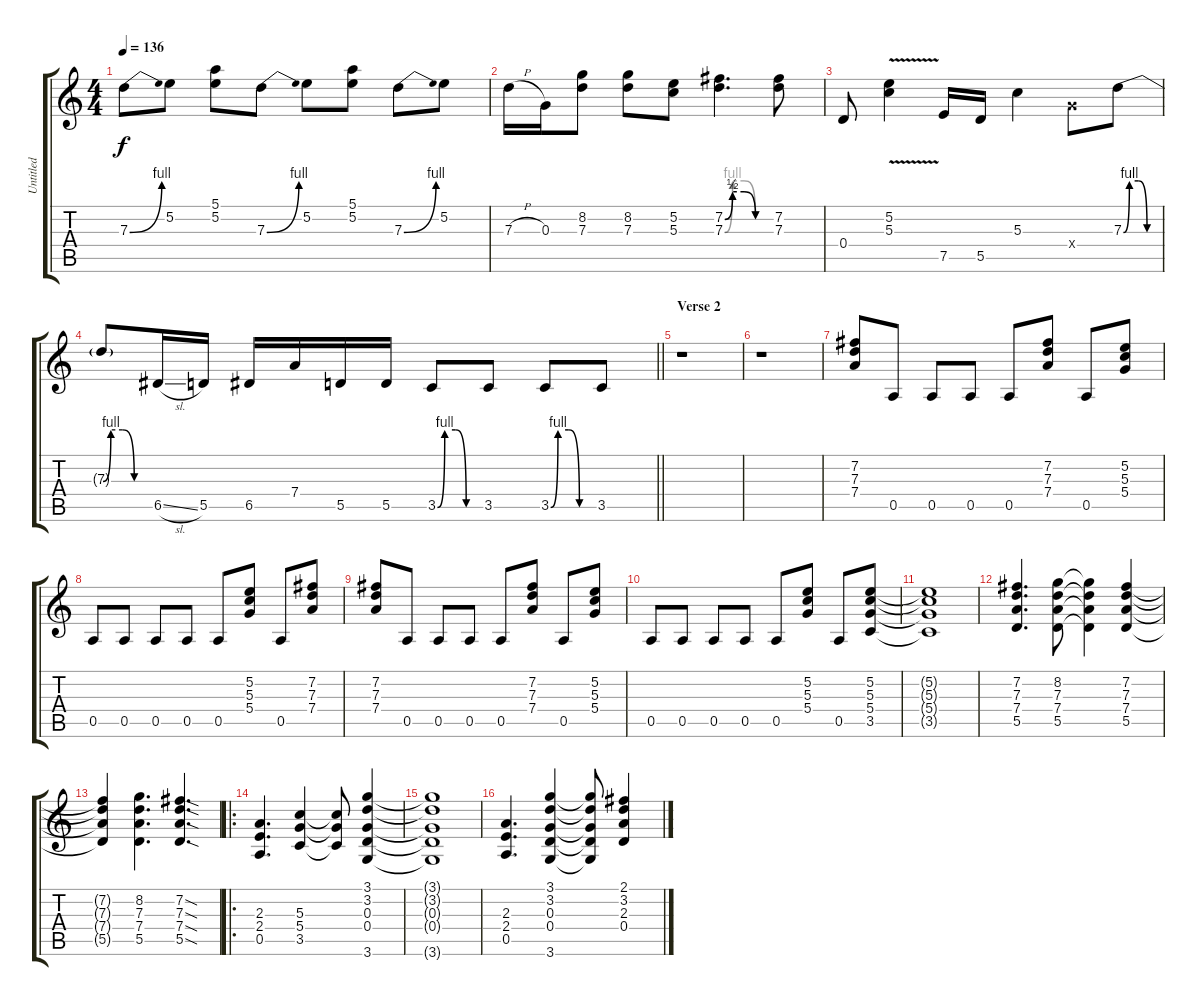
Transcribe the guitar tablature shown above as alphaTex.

\track ("Untitled" "Untitled") {instrument distortionguitar}
\staff {score tabs}
\tuning (E4 B3 G3 D3 A2 E2) {hide}
\ts (4 4)
\tempo 136
\clef g2
\ks c
7.3{be (bend 0 0 60 4)}.8{dy f} 5.2.8 (5.1 5.2).8 7.3{be (bend 0 0 60 4)}.8 5.2.8 (5.1 5.2).8 7.3{be (bend 0 0 60 4)}.8 5.2.8 |
7.3{h}.16 0.3.16 (8.2 7.3).8 (8.2 7.3).8 (5.2 5.3).8 (7.2{be (custom 0 0 10 2 25 2 40 0 60 0)} 7.3{be (custom 0 0 10 4 25 4 40 0 60 0)}).4{d} (7.2 7.3).8 |
0.4.8 (5.2{v} 5.3{v}).4 7.5.16 5.5.16 5.3.4 5.4{x}.8 7.3{be (custom 0 0 10 4 25 4 40 0 60 0)}.8 |
\barLineRight lightlight
7.3{be (custom 0 0 10 4 25 4 40 0 60 0) t}.8 6.5{sl}.16 5.5.16 6.5.16 7.4.16 5.5.16 5.5.16 3.5{be (custom 0 0 10 4 25 4 40 0 60 0)}.8 3.5.8 3.5{be (custom 0 0 10 4 25 4 40 0 60 0)}.8 3.5.8 |
\section ("" "Verse 2")
r.1 |
r.1 |
(7.2 7.3 7.4).8 0.5.8 0.5.8 0.5.8 0.5.8 (7.2 7.3 7.4).8 0.5.8 (5.2 5.3 5.4).8 |
0.5.8 0.5.8 0.5.8 0.5.8 0.5.8 (5.2 5.3 5.4).8 0.5.8 (7.2 7.3 7.4).8 |
(7.2 7.3 7.4).8 0.5.8 0.5.8 0.5.8 0.5.8 (7.2 7.3 7.4).8 0.5.8 (5.2 5.3 5.4).8 |
0.5.8 0.5.8 0.5.8 0.5.8 0.5.8 (5.2 5.3 5.4).8 0.5.8 (5.2 5.3 5.4 3.5).8 |
(5.2{t} 5.3{t} 5.4{t} 3.5{t}).1 |
(7.2 7.3 7.4 5.5).4{d} (8.2 7.3 7.4 5.5).8 (8.2{t} 7.3{t} 7.4{t} 5.5{t}).4 (7.2 7.3 7.4 5.5).4 |
(7.2{t} 7.3{t} 7.4{t} 5.5{t}).4 (8.2 7.3 7.4 5.5).4{d} (7.2{sod} 7.3{sod} 7.4{sod} 5.5{sod}).4{d} |
\ro
(2.3 2.4 0.5).4{d} (5.3 5.4 3.5).4 (5.3{t} 5.4{t} 3.5{t}).8 (3.1 3.2 0.3 0.4 3.6).4 |
(3.1{t} 3.2{t} 0.3{t} 0.4{t} 3.6{t}).1 |
(2.3 2.4 0.5).4{d} (3.1 3.2 0.3 0.4 3.6).4 (3.1{t} 3.2{t} 0.3{t} 0.4{t} 3.6{t}).8 (2.1 3.2 2.3 0.4).4
